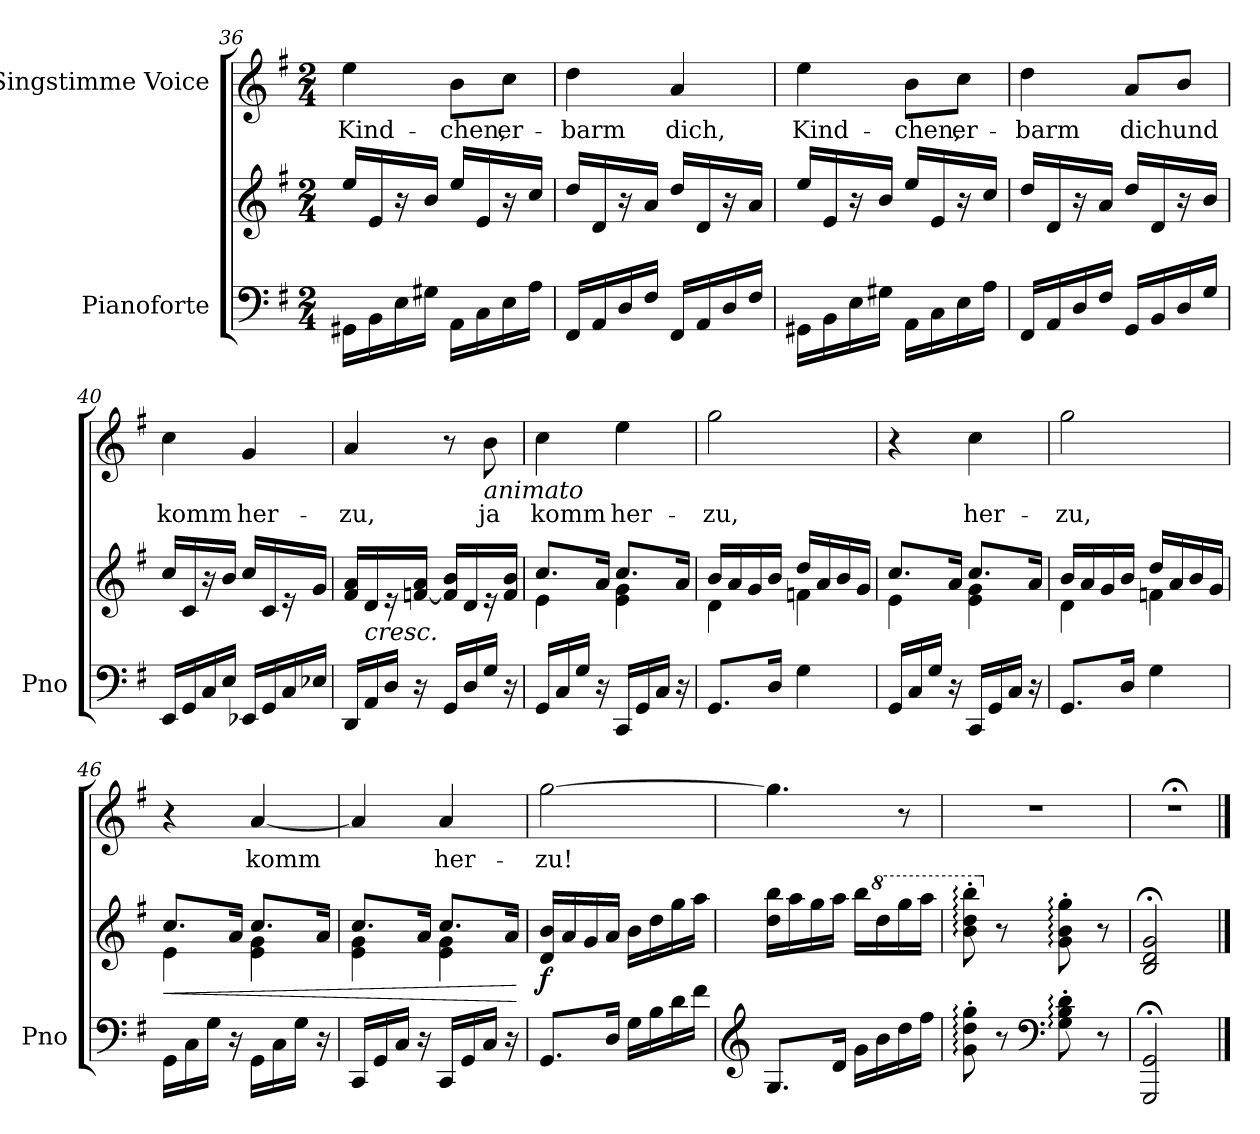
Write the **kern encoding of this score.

**kern	**kern	**dynam	**kern	**text
*part2	*part2	*part2	*part1	*part1
*staff3	*staff2	*staff2/3	*staff1	*staff1
*I"Pianoforte	*	*	*I"Singstimme Voice	*
*I'Pno	*	*	*	*
*clefF4	*clefG2	*	*clefG2	*
*k[f#]	*k[f#]	*	*k[f#]	*
*M2/4	*M2/4	*	*M2/4	*
=36	=36	=36	=36	=36
!	!	!LO:DY:b	!	!LO:LY:b
!	!	!LO:DY:n=1:b	!	!
16GG#X\LL	16ee/LL	p other-dynamics	4ee\	Kind-
16BB\	16e/	.	.	.
16E\	16r	.	.	.
16G#X\JJ	16b/JJ	.	.	.
!	!	!	!	!LO:LY:b
16AA\LL	16ee/LL	.	8b\L	-chen,
16C\	16e/	.	.	.
!	!	!	!	!LO:LY:b
16E\	16r	.	8cc\J	er-
16A\JJ	16cc/JJ	.	.	.
!!LO:LB:g=z
=37	=37	=37	=37	=37
!	!	!	!	!LO:LY:b
16FF#/LL	16dd/LL	.	4dd\	-barm
16AA/	16d/	.	.	.
16D/	16r	.	.	.
16F#/JJ	16a/JJ	.	.	.
!	!	!	!	!LO:LY:b
16FF#/LL	16dd/LL	.	4a/	dich,
16AA/	16d/	.	.	.
16D/	16r	.	.	.
16F#/JJ	16a/JJ	.	.	.
!!LO:LB:g=z
=38	=38	=38	=38	=38
!	!	!	!	!LO:LY:b
16GG#X\LL	16ee/LL	.	4ee\	Kind-
16BB\	16e/	.	.	.
16E\	16r	.	.	.
16G#X\JJ	16b/JJ	.	.	.
!	!	!	!	!LO:LY:b
16AA\LL	16ee/LL	.	8b\L	-chen,
16C\	16e/	.	.	.
!	!	!	!	!LO:LY:b
16E\	16r	.	8cc\J	er-
16A\JJ	16cc/JJ	.	.	.
=39	=39	=39	=39	=39
!	!	!	!	!LO:LY:b
16FF#/LL	16dd/LL	.	4dd\	-barm
16AA/	16d/	.	.	.
16D/	16r	.	.	.
16F#/JJ	16a/JJ	.	.	.
!	!	!	!	!LO:LY:b
16GG/LL	16dd/LL	.	8a/L	dich
16BB/	16d/	.	.	.
!	!	!	!	!LO:LY:b
16D/	16r	.	8b/J	und
16G/JJ	16b/JJ	.	.	.
=40	=40	=40	=40	=40
!	!	!	!	!LO:LY:b
16EE/LL	16cc/LL	.	4cc\	komm
16GG/	16c/	.	.	.
16C/	16r	.	.	.
16E/JJ	16b/JJ	.	.	.
!	!	!	!	!LO:LY:b
16EE-X/LL	16cc/LL	.	4g/	her-
16GG/	16c/	.	.	.
16C/	16r	.	.	.
16E-X/JJ	16g/JJ	.	.	.
!!LO:LB:g=z
=41	=41	=41	=41	=41
!	!	!	!	!LO:LY:b
16DD/LL	16f#/ 16a/LL	.	4a/	-zu,
!	!LO:TX:b:i:t=cresc.	!	!	!
16AA/	16d/	.	.	.
16D/JJ	16r	.	.	.
16r	[16fn/ 16a/JJ	.	.	.
16GG/LL	16f/] 16b/LL	.	8r	.
16D/	16d/	.	.	.
!	!	!	!LO:TX:b:i:t=animato	!
!	!	!	!	!LO:LY:b
16G/JJ	16r	.	8b\	ja
16r	16f/ 16b/JJ	.	.	.
!!LO:PB:g=z
=42	=42	=42	=42	=42
*	*^	*	*	*
!	!	!	!	!	!LO:LY:b
16GG/LL	8.cc/L	4e\	.	4cc\	komm
16C/	.	.	.	.	.
16G/JJ	.	.	.	.	.
16r	16a/Jk	.	.	.	.
!	!	!	!	!	!LO:LY:b
16CC/LL	8.cc/L	4e\ 4g\	.	4ee\	her-
16GG/	.	.	.	.	.
16C/JJ	.	.	.	.	.
16r	16a/Jk	.	.	.	.
=43	=43	=43	=43	=43	=43
!	!	!	!	!	!LO:LY:b
8.GG/L	16b/LL	4d\	.	2gg\	-zu,
.	16a/	.	.	.	.
.	16g/	.	.	.	.
16D/Jk	16b/JJ	.	.	.	.
4G\	16dd/LL	4fn\	.	.	.
.	16a/	.	.	.	.
.	16b/	.	.	.	.
.	16g/JJ	.	.	.	.
=44	=44	=44	=44	=44	=44
16GG/LL	8.cc/L	4e\	.	4r	.
16C/	.	.	.	.	.
16G/JJ	.	.	.	.	.
16r	16a/Jk	.	.	.	.
!	!	!	!	!	!LO:LY:b
16CC/LL	8.cc/L	4e\ 4g\	.	4cc\	her-
16GG/	.	.	.	.	.
16C/JJ	.	.	.	.	.
16r	16a/Jk	.	.	.	.
!!LO:LB:g=z
=45	=45	=45	=45	=45	=45
!	!	!	!	!	!LO:LY:b
8.GG/L	16b/LL	4d\	.	2gg\	-zu,
.	16a/	.	.	.	.
.	16g/	.	.	.	.
16D/Jk	16b/JJ	.	.	.	.
4G\	16dd/LL	4fn\	.	.	.
.	16a/	.	.	.	.
.	16b/	.	.	.	.
.	16g/JJ	.	.	.	.
!!LO:LB:g=z
=46	=46	=46	=46	=46	=46
!	!	!	!LO:HP:b	!	!
16GG\LL	8.cc/L	4e\	<	4r	.
16C\	.	.	.	.	.
16G\JJ	.	.	.	.	.
16r	16a/Jk	.	.	.	.
!	!	!	!	!	!LO:LY:b
16GG\LL	8.cc/L	4e\ 4g\	.	[4a/	komm
16C\	.	.	.	.	.
16G\JJ	.	.	.	.	.
16r	16a/Jk	.	.	.	.
=47	=47	=47	=47	=47	=47
16CC/LL	8.cc/L	4e\ 4g\	.	4a/]	.
16GG/	.	.	.	.	.
16C/JJ	.	.	.	.	.
16r	16a/Jk	.	.	.	.
!	!	!	!	!	!LO:LY:b
16CC/LL	8.cc/L	4e\ 4g\	.	4a/	her-
16GG/	.	.	.	.	.
16C/JJ	.	.	.	.	.
16r	16a/Jk	.	.	.	.
*	*v	*v	*	*	*
.	.	[	.	.
=48	=48	=48	=48	=48
!	!	!LO:DY:b	!	!LO:LY:b
8.GG/L	16d/ 16b/LL	f	[2gg\	-zu!
.	16a/	.	.	.
.	16g/	.	.	.
16D/Jk	16a/JJ	.	.	.
16G\LL	16b\LL	.	.	.
16B\	16dd\	.	.	.
16d\	16gg\	.	.	.
16f#\JJ	16aa\JJ	.	.	.
!!LO:LB:g=z
=49	=49	=49	=49	=49
*clefG2	*	*	*	*
8.G/L	16dd\ 16bb\LL	.	4.gg\]	.
.	16aa\	.	.	.
.	16gg\	.	.	.
16d/Jk	16aa\JJ	.	.	.
16g\LL	16bb\LL	.	.	.
*	*8va	*	*	*
16b\	16ddd\	.	.	.
16dd\	16ggg\	.	8r	.
16ff#\JJ	16aaa\JJ	.	.	.
=50	=50	=50	=50	=50
8g\:' 8dd\:' 8gg\:'	8bb\:' 8ddd\:' 8bbb\:'	.	2r	.
*	*X8va	*	*	*
8r	8r	.	.	.
*clefF4	*	*	*	*
8G\:' 8B\:' 8d\:'	8g\:' 8b\:' 8gg\:'	.	.	.
8r	8r	.	.	.
=51	=51	=51	=51	=51
2GGG/;< 2GG/;<	2B/;< 2d/;< 2g/;<	.	2r;<	.
==	==	==	==	==
*-	*-	*-	*-	*-
